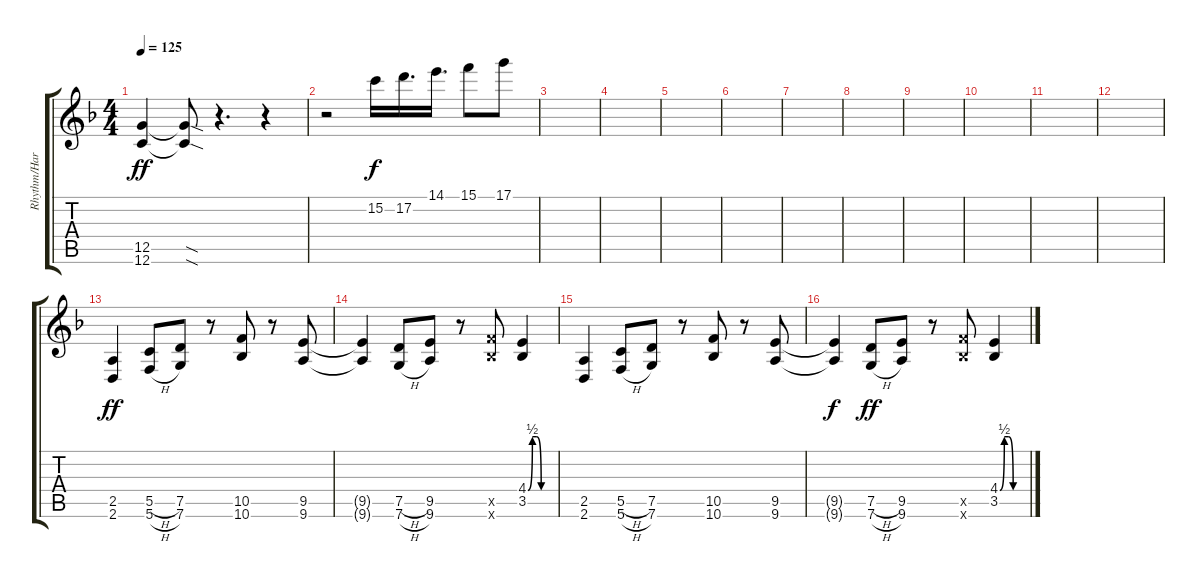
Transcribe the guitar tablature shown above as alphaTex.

\track ("Rhythm/Harmony" "Rhythm/Har") {instrument electricguitarjazz}
\staff {score tabs}
\tuning (D4 A3 F3 C3 G2 C2) {hide}
\ts (4 4)
\tempo 125
\clef g2
\ks dminor
(12.5{t} 12.6{t}).4{dy ff} (12.5{sod t} 12.6{sod t}).8 r.4{d} r.4 |
r.2 15.2.16{dy f} 17.2.16{d} 14.1.16{d} 15.1.8 17.1.8 |
|
|
|
|
|
|
|
|
|
|
(2.5 2.6).4{dy ff instrument overdrivenguitar} (5.5{h} 5.6{h}).8 (7.5 7.6).8 r.8 (10.5 10.6).8 r.8 (9.5 9.6).8 |
(9.5{t} 9.6{t}).4 (7.5{h} 7.6{h}).8 (9.5 9.6).8 r.8 (10.5{x} 10.6{x}).8 (4.4{be (custom 0 0 10 2 20 2 30 0 60 0)} 3.5).4 |
(2.5 2.6).4 (5.5{h} 5.6{h}).8 (7.5 7.6).8 r.8 (10.5 10.6).8 r.8 (9.5 9.6).8 |
(9.5{t} 9.6{t}).4{dy f} (7.5{h} 7.6{h}).8{dy ff} (9.5 9.6).8 r.8 (10.5{x} 10.6{x}).8 (4.4{be (custom 0 0 10 2 20 2 30 0 60 0)} 3.5).4
